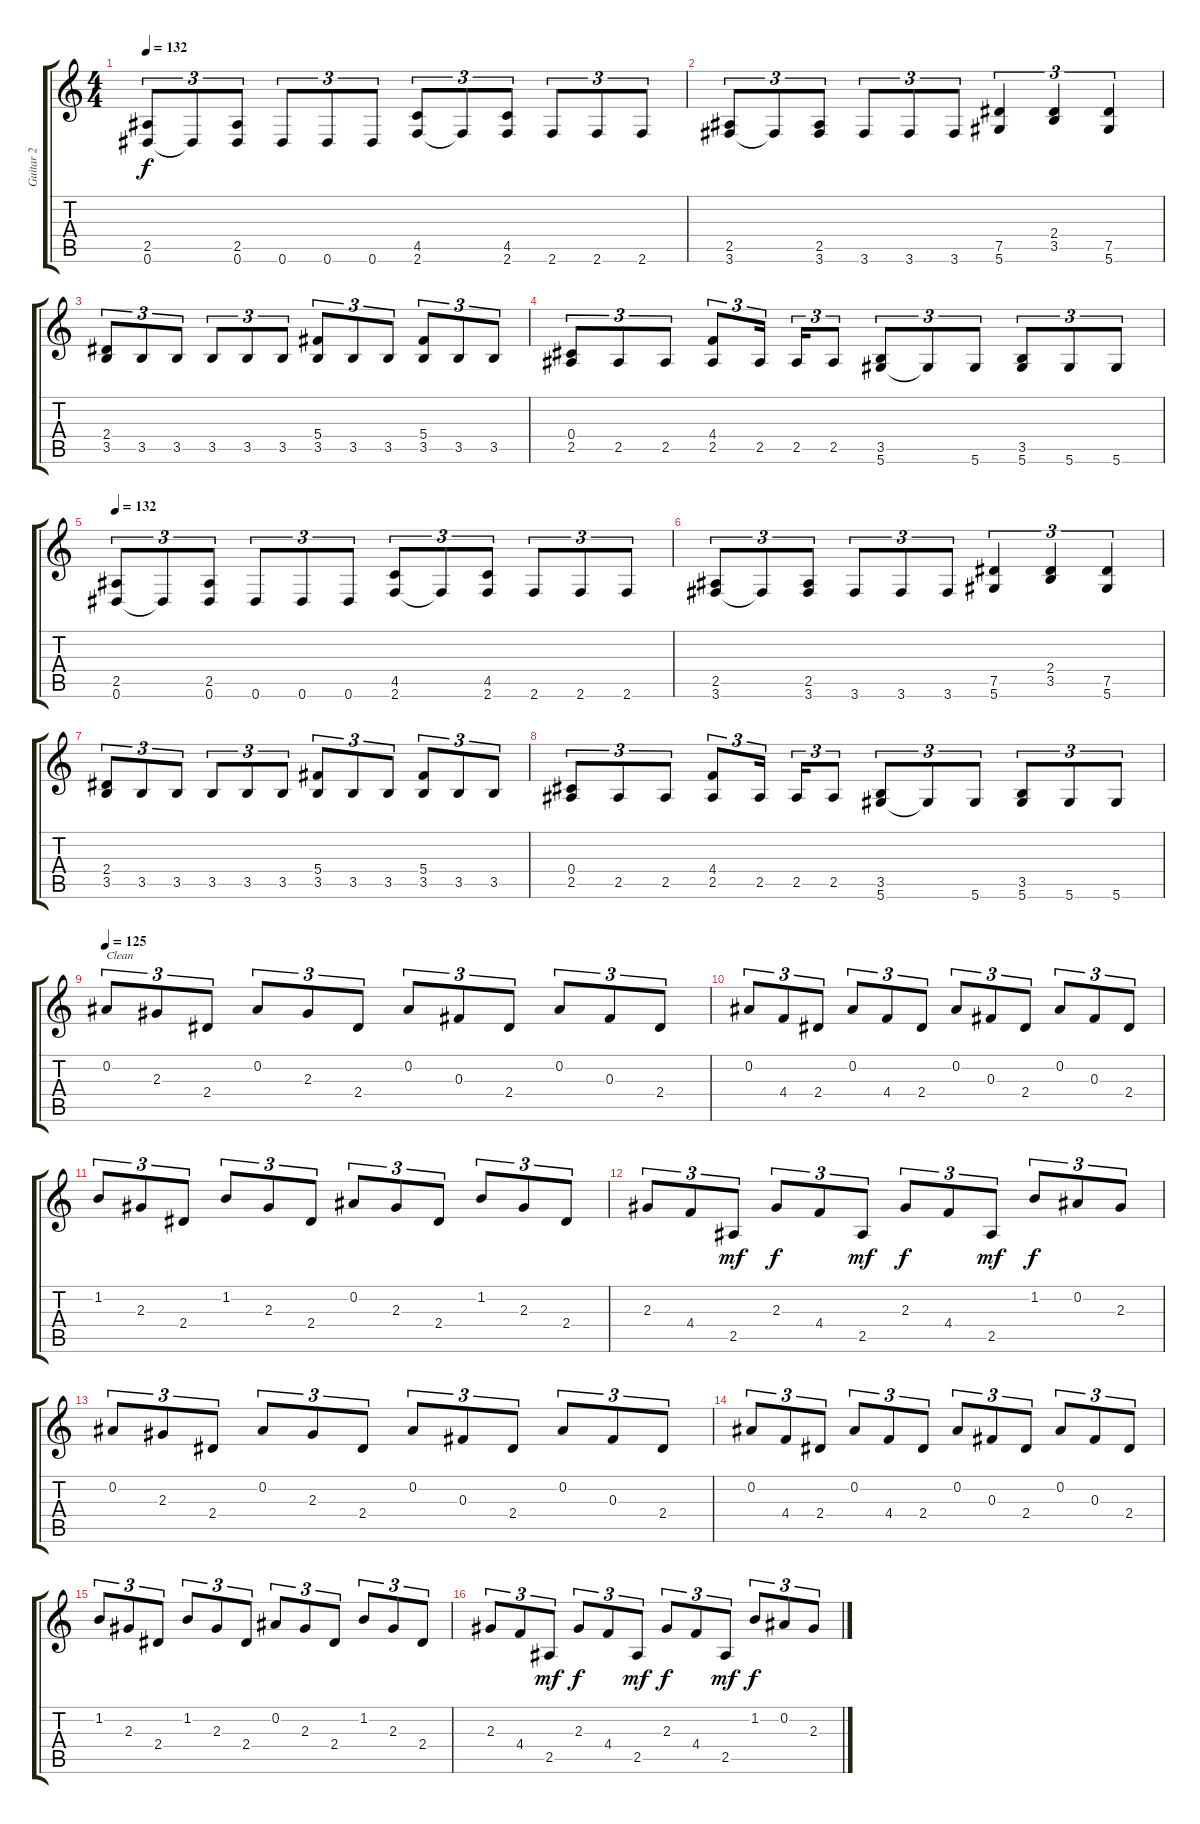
\track ("Guitar 2" "Guitar 2") {instrument distortionguitar}
\staff {score tabs}
\tuning (Eb4 Bb3 Gb3 Db3 Ab2 Eb2) {hide}
\ts (4 4)
\tempo 132
\clef g2
\ks c
(2.5 0.6).8{tu (3 2) dy f volume 13 instrument distortionguitar} 0.6{t}.8{tu (3 2)} (2.5 0.6).8{tu (3 2)} 0.6.8{tu (3 2)} 0.6.8{tu (3 2)} 0.6.8{tu (3 2)} (4.5 2.6).8{tu (3 2)} 2.6{t}.8{tu (3 2)} (4.5 2.6).8{tu (3 2)} 2.6.8{tu (3 2)} 2.6.8{tu (3 2)} 2.6.8{tu (3 2)} |
(2.5 3.6).8{tu (3 2)} 3.6{t}.8{tu (3 2)} (2.5 3.6).8{tu (3 2)} 3.6.8{tu (3 2)} 3.6.8{tu (3 2)} 3.6.8{tu (3 2)} (7.5 5.6).4{tu (3 2)} (2.4 3.5).4{tu (3 2)} (7.5 5.6).4{tu (3 2)} |
(2.4 3.5).8{tu (3 2)} 3.5.8{tu (3 2)} 3.5.8{tu (3 2)} 3.5.8{tu (3 2)} 3.5.8{tu (3 2)} 3.5.8{tu (3 2)} (5.4 3.5).8{tu (3 2)} 3.5.8{tu (3 2)} 3.5.8{tu (3 2)} (5.4 3.5).8{tu (3 2)} 3.5.8{tu (3 2)} 3.5.8{tu (3 2)} |
(0.4 2.5).8{tu (3 2)} 2.5.8{tu (3 2)} 2.5.8{tu (3 2)} (4.4 2.5).8{tu (3 2)} 2.5.16{tu (3 2)} 2.5.16{tu (3 2)} 2.5.8{tu (3 2)} (3.5 5.6).8{tu (3 2)} 5.6{t}.8{tu (3 2)} 5.6.8{tu (3 2)} (3.5 5.6).8{tu (3 2)} 5.6.8{tu (3 2)} 5.6.8{tu (3 2)} |
\tempo 132
(2.5 0.6).8{tu (3 2) volume 13 instrument distortionguitar} 0.6{t}.8{tu (3 2)} (2.5 0.6).8{tu (3 2)} 0.6.8{tu (3 2)} 0.6.8{tu (3 2)} 0.6.8{tu (3 2)} (4.5 2.6).8{tu (3 2)} 2.6{t}.8{tu (3 2)} (4.5 2.6).8{tu (3 2)} 2.6.8{tu (3 2)} 2.6.8{tu (3 2)} 2.6.8{tu (3 2)} |
(2.5 3.6).8{tu (3 2)} 3.6{t}.8{tu (3 2)} (2.5 3.6).8{tu (3 2)} 3.6.8{tu (3 2)} 3.6.8{tu (3 2)} 3.6.8{tu (3 2)} (7.5 5.6).4{tu (3 2)} (2.4 3.5).4{tu (3 2)} (7.5 5.6).4{tu (3 2)} |
(2.4 3.5).8{tu (3 2)} 3.5.8{tu (3 2)} 3.5.8{tu (3 2)} 3.5.8{tu (3 2)} 3.5.8{tu (3 2)} 3.5.8{tu (3 2)} (5.4 3.5).8{tu (3 2)} 3.5.8{tu (3 2)} 3.5.8{tu (3 2)} (5.4 3.5).8{tu (3 2)} 3.5.8{tu (3 2)} 3.5.8{tu (3 2)} |
(0.4 2.5).8{tu (3 2)} 2.5.8{tu (3 2)} 2.5.8{tu (3 2)} (4.4 2.5).8{tu (3 2)} 2.5.16{tu (3 2)} 2.5.16{tu (3 2)} 2.5.8{tu (3 2)} (3.5 5.6).8{tu (3 2)} 5.6{t}.8{tu (3 2)} 5.6.8{tu (3 2)} (3.5 5.6).8{tu (3 2)} 5.6.8{tu (3 2)} 5.6.8{tu (3 2)} |
\tempo 125
0.2.8{tu (3 2) txt "Clean" volume 13 instrument electricguitarclean} 2.3.8{tu (3 2)} 2.4.8{tu (3 2)} 0.2.8{tu (3 2)} 2.3.8{tu (3 2)} 2.4.8{tu (3 2)} 0.2.8{tu (3 2)} 0.3.8{tu (3 2)} 2.4.8{tu (3 2)} 0.2.8{tu (3 2)} 0.3.8{tu (3 2)} 2.4.8{tu (3 2)} |
0.2.8{tu (3 2)} 4.4.8{tu (3 2)} 2.4.8{tu (3 2)} 0.2.8{tu (3 2)} 4.4.8{tu (3 2)} 2.4.8{tu (3 2)} 0.2.8{tu (3 2)} 0.3.8{tu (3 2)} 2.4.8{tu (3 2)} 0.2.8{tu (3 2)} 0.3.8{tu (3 2)} 2.4.8{tu (3 2)} |
1.2.8{tu (3 2)} 2.3.8{tu (3 2)} 2.4.8{tu (3 2)} 1.2.8{tu (3 2)} 2.3.8{tu (3 2)} 2.4.8{tu (3 2)} 0.2.8{tu (3 2)} 2.3.8{tu (3 2)} 2.4.8{tu (3 2)} 1.2.8{tu (3 2)} 2.3.8{tu (3 2)} 2.4.8{tu (3 2)} |
2.3.8{tu (3 2)} 4.4.8{tu (3 2)} 2.5.8{tu (3 2) dy mf} 2.3.8{tu (3 2) dy f} 4.4.8{tu (3 2)} 2.5.8{tu (3 2) dy mf} 2.3.8{tu (3 2) dy f} 4.4.8{tu (3 2)} 2.5.8{tu (3 2) dy mf} 1.2.8{tu (3 2) dy f} 0.2.8{tu (3 2)} 2.3.8{tu (3 2)} |
0.2.8{tu (3 2) instrument electricguitarclean} 2.3.8{tu (3 2)} 2.4.8{tu (3 2)} 0.2.8{tu (3 2)} 2.3.8{tu (3 2)} 2.4.8{tu (3 2)} 0.2.8{tu (3 2)} 0.3.8{tu (3 2)} 2.4.8{tu (3 2)} 0.2.8{tu (3 2)} 0.3.8{tu (3 2)} 2.4.8{tu (3 2)} |
0.2.8{tu (3 2)} 4.4.8{tu (3 2)} 2.4.8{tu (3 2)} 0.2.8{tu (3 2)} 4.4.8{tu (3 2)} 2.4.8{tu (3 2)} 0.2.8{tu (3 2)} 0.3.8{tu (3 2)} 2.4.8{tu (3 2)} 0.2.8{tu (3 2)} 0.3.8{tu (3 2)} 2.4.8{tu (3 2)} |
1.2.8{tu (3 2)} 2.3.8{tu (3 2)} 2.4.8{tu (3 2)} 1.2.8{tu (3 2)} 2.3.8{tu (3 2)} 2.4.8{tu (3 2)} 0.2.8{tu (3 2)} 2.3.8{tu (3 2)} 2.4.8{tu (3 2)} 1.2.8{tu (3 2)} 2.3.8{tu (3 2)} 2.4.8{tu (3 2)} |
2.3.8{tu (3 2)} 4.4.8{tu (3 2)} 2.5.8{tu (3 2) dy mf} 2.3.8{tu (3 2) dy f} 4.4.8{tu (3 2)} 2.5.8{tu (3 2) dy mf} 2.3.8{tu (3 2) dy f} 4.4.8{tu (3 2)} 2.5.8{tu (3 2) dy mf} 1.2.8{tu (3 2) dy f} 0.2.8{tu (3 2)} 2.3.8{tu (3 2)}
